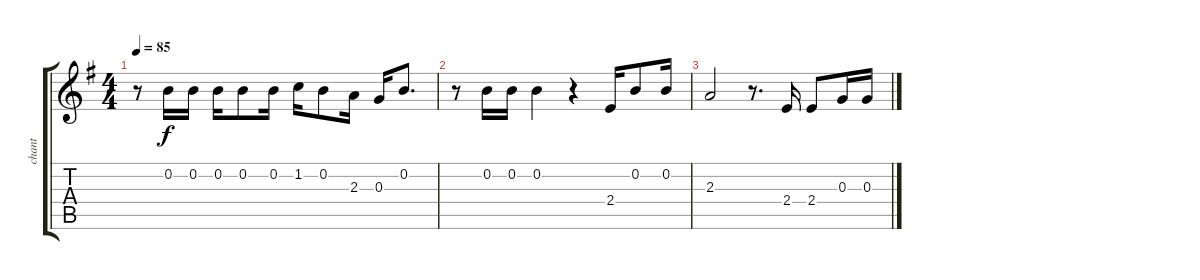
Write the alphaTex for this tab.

\track ("chant" "chant") {instrument acousticguitarsteel}
\staff {score tabs}
\tuning (E4 B3 G3 D3 A2 E2) {hide}
\ts (4 4)
\tempo 85
\clef g2
\ks g
r.8{dy f} 0.2.16 0.2.16 0.2.16 0.2.8 0.2.16 1.2.16 0.2.8 2.3.16 0.3.16 0.2.8{d} |
r.8 0.2.16 0.2.16 0.2.4 r.4 2.4.16 0.2.8 0.2.16 |
2.3.2 r.8{d} 2.4.16 2.4.8 0.3.16 0.3.16
